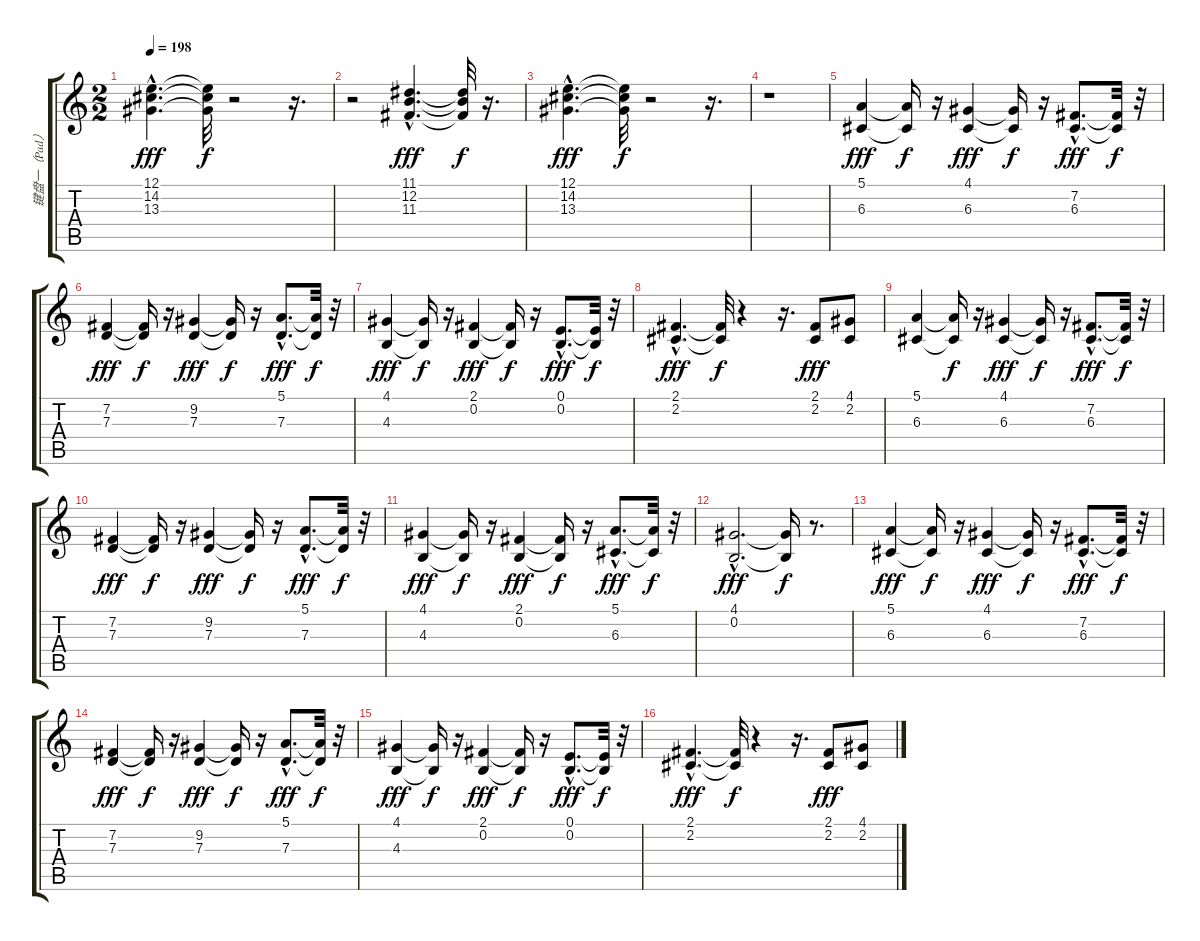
\track ("键盘一（Pad）" "键盘一（Pad）") {instrument pad1newage}
\staff {score tabs}
\tuning (E4 B3 G3 D3 A2 E2) {hide}
\ts (2 2)
\tempo 198
\clef g2
\ks c
(12.1{hac} 14.2{hac} 13.3{hac}).4{d dy fff} (12.1{t} 14.2{t} 13.3{t}).32{dy f} r.2 r.16{d} |
r.2 (11.1{hac} 12.2{hac} 11.3{hac}).4{d dy fff} (11.1{t} 12.2{t} 11.3{t}).32{dy f} r.16{d} |
(12.1{hac} 14.2{hac} 13.3{hac}).4{d dy fff} (12.1{t} 14.2{t} 13.3{t}).32{dy f} r.2 r.16{d} |
r.1 |
(5.1 6.3).4{dy fff} (5.1{t} 6.3{t}).16{dy f} r.16 (4.1 6.3).4{dy fff} (4.1{t} 6.3{t}).16{dy f} r.16 (7.2{hac} 6.3{hac}).8{d dy fff} (7.2{t} 6.3{t}).32{dy f} r.32 |
(7.2 7.3).4{dy fff} (7.2{t} 7.3{t}).16{dy f} r.16 (9.2 7.3).4{dy fff} (9.2{t} 7.3{t}).16{dy f} r.16 (5.1{hac} 7.3{hac}).8{d dy fff} (5.1{t} 7.3{t}).32{dy f} r.32 |
(4.1 4.3).4{dy fff} (4.1{t} 4.3{t}).16{dy f} r.16 (2.1 0.2).4{dy fff} (2.1{t} 0.2{t}).16{dy f} r.16 (0.1{hac} 0.2{hac}).8{d dy fff} (0.1{t} 0.2{t}).32{dy f} r.32 |
(2.1{hac} 2.2{hac}).4{d dy fff} (2.1{t} 2.2{t}).32{dy f} r.4 r.16{d} (2.1 2.2).8{dy fff} (4.1 2.2).8 |
(5.1 6.3).4 (5.1{t} 6.3{t}).16{dy f} r.16 (4.1 6.3).4{dy fff} (4.1{t} 6.3{t}).16{dy f} r.16 (7.2{hac} 6.3{hac}).8{d dy fff} (7.2{t} 6.3{t}).32{dy f} r.32 |
(7.2 7.3).4{dy fff} (7.2{t} 7.3{t}).16{dy f} r.16 (9.2 7.3).4{dy fff} (9.2{t} 7.3{t}).16{dy f} r.16 (5.1{hac} 7.3{hac}).8{d dy fff} (5.1{t} 7.3{t}).32{dy f} r.32 |
(4.1 4.3).4{dy fff} (4.1{t} 4.3{t}).16{dy f} r.16 (2.1 0.2).4{dy fff} (2.1{t} 0.2{t}).16{dy f} r.16 (5.1{hac} 6.3{hac}).8{d dy fff} (5.1{t} 6.3{t}).32{dy f} r.32 |
(4.1{hac} 0.2{hac}).2{d dy fff} (4.1{t} 0.2{t}).16{dy f} r.8{d} |
(5.1 6.3).4{dy fff} (5.1{t} 6.3{t}).16{dy f} r.16 (4.1 6.3).4{dy fff} (4.1{t} 6.3{t}).16{dy f} r.16 (7.2{hac} 6.3{hac}).8{d dy fff} (7.2{t} 6.3{t}).32{dy f} r.32 |
(7.2 7.3).4{dy fff} (7.2{t} 7.3{t}).16{dy f} r.16 (9.2 7.3).4{dy fff} (9.2{t} 7.3{t}).16{dy f} r.16 (5.1{hac} 7.3{hac}).8{d dy fff} (5.1{t} 7.3{t}).32{dy f} r.32 |
(4.1 4.3).4{dy fff} (4.1{t} 4.3{t}).16{dy f} r.16 (2.1 0.2).4{dy fff} (2.1{t} 0.2{t}).16{dy f} r.16 (0.1{hac} 0.2{hac}).8{d dy fff} (0.1{t} 0.2{t}).32{dy f} r.32 |
(2.1{hac} 2.2{hac}).4{d dy fff} (2.1{t} 2.2{t}).32{dy f} r.4 r.16{d} (2.1 2.2).8{dy fff} (4.1 2.2).8
